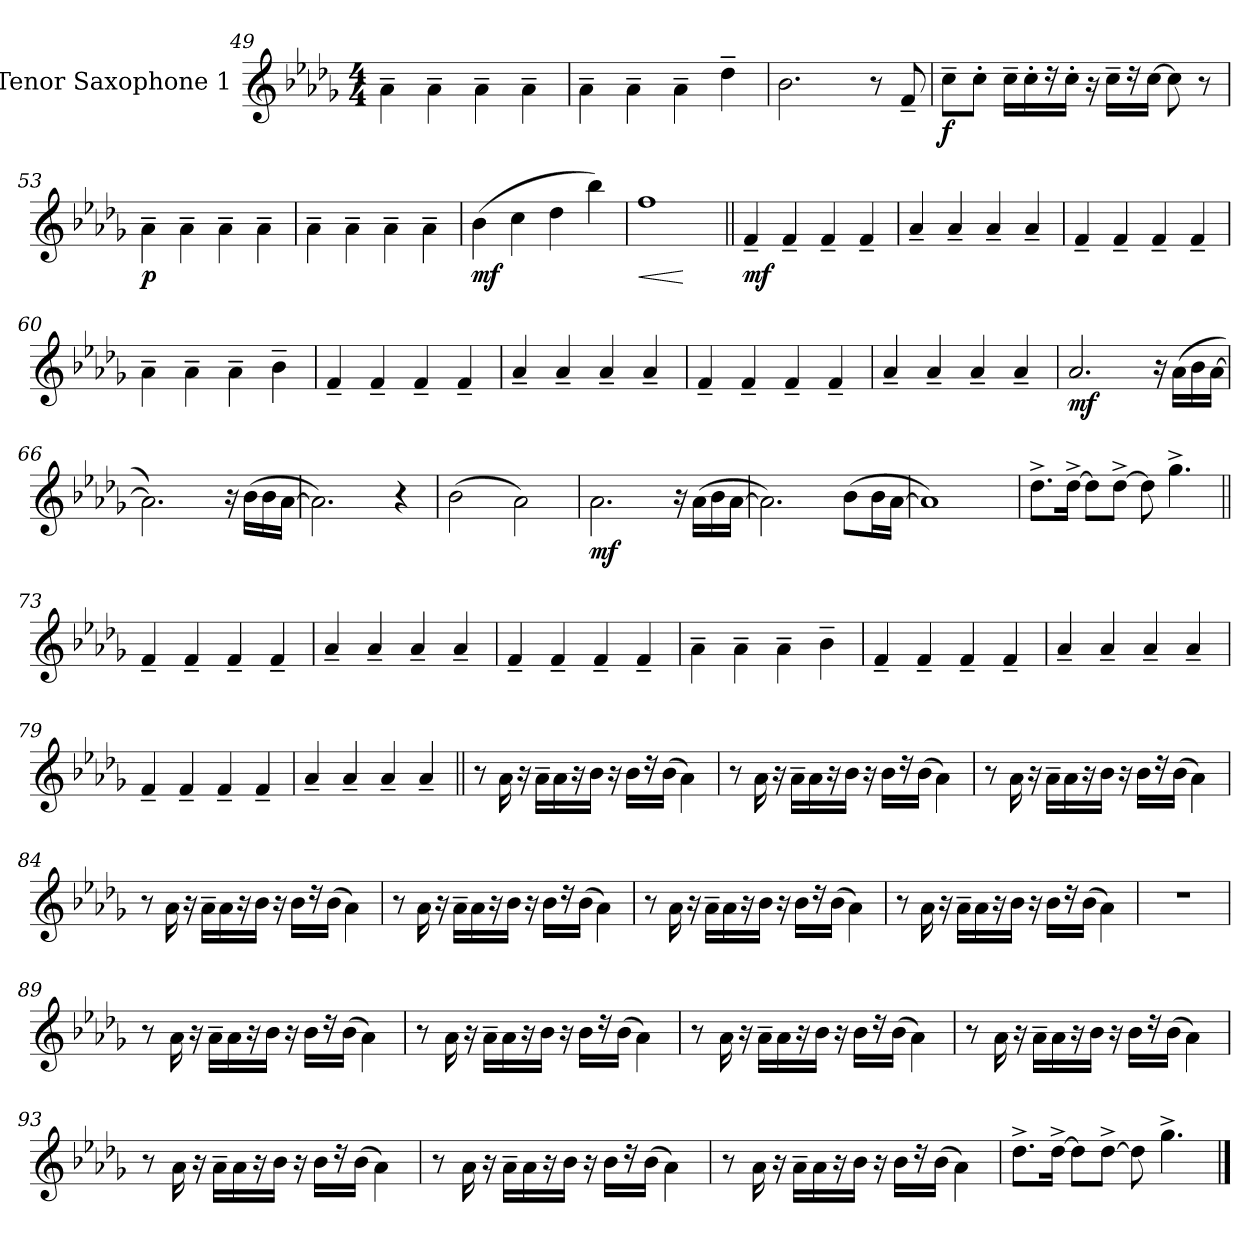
**kern	**dynam
*part1	*part1
*staff1	*staff1
*I"Tenor Saxophone 1	*
*clefG2	*
*ITrd8c14	*
*k[b-e-a-d-g-]	*
*b-:	*
*M4/4	*
=49	=49
4A-~>\	.
4A-~>\	.
4A-~>\	.
4A-~>\	.
=50	=50
4A-~>\	.
4A-~>\	.
4A-~>\	.
4d-~>\	.
!!LO:PB:g=z
=51	=51
2.B-\	.
8r	.
8F~</	.
=52	=52
!	!LO:DY:b
8c~>\L	f
8c'>\J	.
16c~>\LL	.
16c'>\	.
16r	.
16c'>\JJ	.
16r	.
16c~>\LL	.
16r	.
[16c\JJ	.
8c\]	.
8r	.
=53	=53
!	!LO:DY:b
4A-~>\	p
4A-~>\	.
4A-~>\	.
4A-~>\	.
=54	=54
4A-~>\	.
4A-~>\	.
4A-~>\	.
4A-~>\	.
!!LO:LB:g=z
=55	=55
!	!LO:DY:b
(4B-\	mf
4c\	.
4d-\	.
4b-\)	.
=56	=56
!	!LO:HP:b
1f\	<
.	[
=57||	=57||
!	!LO:DY:b
4F~</	mf
4F~</	.
4F~</	.
4F~</	.
=58	=58
4A-~</	.
4A-~</	.
4A-~</	.
4A-~</	.
=59	=59
4F~</	.
4F~</	.
4F~</	.
4F~</	.
!!LO:LB:g=z
=60	=60
4A-~>\	.
4A-~>\	.
4A-~>\	.
4B-~>\	.
=61	=61
4F~</	.
4F~</	.
4F~</	.
4F~</	.
=62	=62
4A-~</	.
4A-~</	.
4A-~</	.
4A-~</	.
=63	=63
4F~</	.
4F~</	.
4F~</	.
4F~</	.
=64	=64
4A-~</	.
4A-~</	.
4A-~</	.
4A-~</	.
!!LO:LB:g=z
=65	=65
!	!LO:DY:b
2.A-/	mf
16r	.
(16A-\LL	.
16B-\	.
[16A-\JJ	.
=66	=66
2.A-\])	.
16r	.
(16B-\LL	.
16B-\	.
[16A-\JJ	.
=67	=67
2.A-\])	.
4r	.
=68	=68
(2B-\	.
2A-\)	.
=69	=69
!	!LO:DY:b
2.A-\	mf
16r	.
(16A-\LL	.
16B-\	.
[16A-\JJ	.
!!LO:LB:g=z
=70	=70
2.A-\])	.
(8B-\L	.
16B-\L	.
[16A-\JJ	.
=71	=71
1A-\])	.
=72	=72
8.d-^>\L	.
[16d-^>\Jk	.
8d-\L]	.
[8d-^>\J	.
8d-\]	.
4.g-^>\	.
=73||	=73||
4F~</	.
4F~</	.
4F~</	.
4F~</	.
=74	=74
4A-~</	.
4A-~</	.
4A-~</	.
4A-~</	.
!!LO:LB:g=z
=75	=75
4F~</	.
4F~</	.
4F~</	.
4F~</	.
=76	=76
4A-~>\	.
4A-~>\	.
4A-~>\	.
4B-~>\	.
=77	=77
4F~</	.
4F~</	.
4F~</	.
4F~</	.
=78	=78
4A-~</	.
4A-~</	.
4A-~</	.
4A-~</	.
=79	=79
4F~</	.
4F~</	.
4F~</	.
4F~</	.
!!LO:LB:g=z
=80	=80
4A-~</	.
4A-~</	.
4A-~</	.
4A-~</	.
=81||	=81||
8r	.
16A-\	.
16r	.
16A-~>\LL	.
16A-\	.
16r	.
16B-\JJ	.
16r	.
16B-\LL	.
16r	.
(16B-\JJ	.
4A-\)	.
=82	=82
8r	.
16A-\	.
16r	.
16A-~>\LL	.
16A-\	.
16r	.
16B-\JJ	.
16r	.
16B-\LL	.
16r	.
(16B-\JJ	.
4A-\)	.
!!LO:LB:g=z
=83	=83
8r	.
16A-\	.
16r	.
16A-~>\LL	.
16A-\	.
16r	.
16B-\JJ	.
16r	.
16B-\LL	.
16r	.
(16B-\JJ	.
4A-\)	.
=84	=84
8r	.
16A-\	.
16r	.
16A-~>\LL	.
16A-\	.
16r	.
16B-\JJ	.
16r	.
16B-\LL	.
16r	.
(16B-\JJ	.
4A-\)	.
=85	=85
8r	.
16A-\	.
16r	.
16A-~>\LL	.
16A-\	.
16r	.
16B-\JJ	.
16r	.
16B-\LL	.
16r	.
(16B-\JJ	.
4A-\)	.
!!LO:LB:g=z
=86	=86
8r	.
16A-\	.
16r	.
16A-~>\LL	.
16A-\	.
16r	.
16B-\JJ	.
16r	.
16B-\LL	.
16r	.
(16B-\JJ	.
4A-\)	.
=87	=87
8r	.
16A-\	.
16r	.
16A-~>\LL	.
16A-\	.
16r	.
16B-\JJ	.
16r	.
16B-\LL	.
16r	.
(16B-\JJ	.
4A-\)	.
=88	=88
1r	.
!!LO:LB:g=z
=89	=89
8r	.
16A-\	.
16r	.
16A-~>\LL	.
16A-\	.
16r	.
16B-\JJ	.
16r	.
16B-\LL	.
16r	.
(16B-\JJ	.
4A-\)	.
=90	=90
8r	.
16A-\	.
16r	.
16A-~>\LL	.
16A-\	.
16r	.
16B-\JJ	.
16r	.
16B-\LL	.
16r	.
(16B-\JJ	.
4A-\)	.
=91	=91
8r	.
16A-\	.
16r	.
16A-~>\LL	.
16A-\	.
16r	.
16B-\JJ	.
16r	.
16B-\LL	.
16r	.
(16B-\JJ	.
4A-\)	.
!!LO:PB:g=z
=92	=92
8r	.
16A-\	.
16r	.
16A-~>\LL	.
16A-\	.
16r	.
16B-\JJ	.
16r	.
16B-\LL	.
16r	.
(16B-\JJ	.
4A-\)	.
=93	=93
8r	.
16A-\	.
16r	.
16A-~>\LL	.
16A-\	.
16r	.
16B-\JJ	.
16r	.
16B-\LL	.
16r	.
(16B-\JJ	.
4A-\)	.
=94	=94
8r	.
16A-\	.
16r	.
16A-~>\LL	.
16A-\	.
16r	.
16B-\JJ	.
16r	.
16B-\LL	.
16r	.
(16B-\JJ	.
4A-\)	.
!!LO:LB:g=z
=95	=95
8r	.
16A-\	.
16r	.
16A-~>\LL	.
16A-\	.
16r	.
16B-\JJ	.
16r	.
16B-\LL	.
16r	.
(16B-\JJ	.
4A-\)	.
=96	=96
8.d-^>\L	.
[16d-^>\Jk	.
8d-\L]	.
[8d-^>\J	.
8d-\]	.
4.g-^>\	.
==	==
*-	*-
